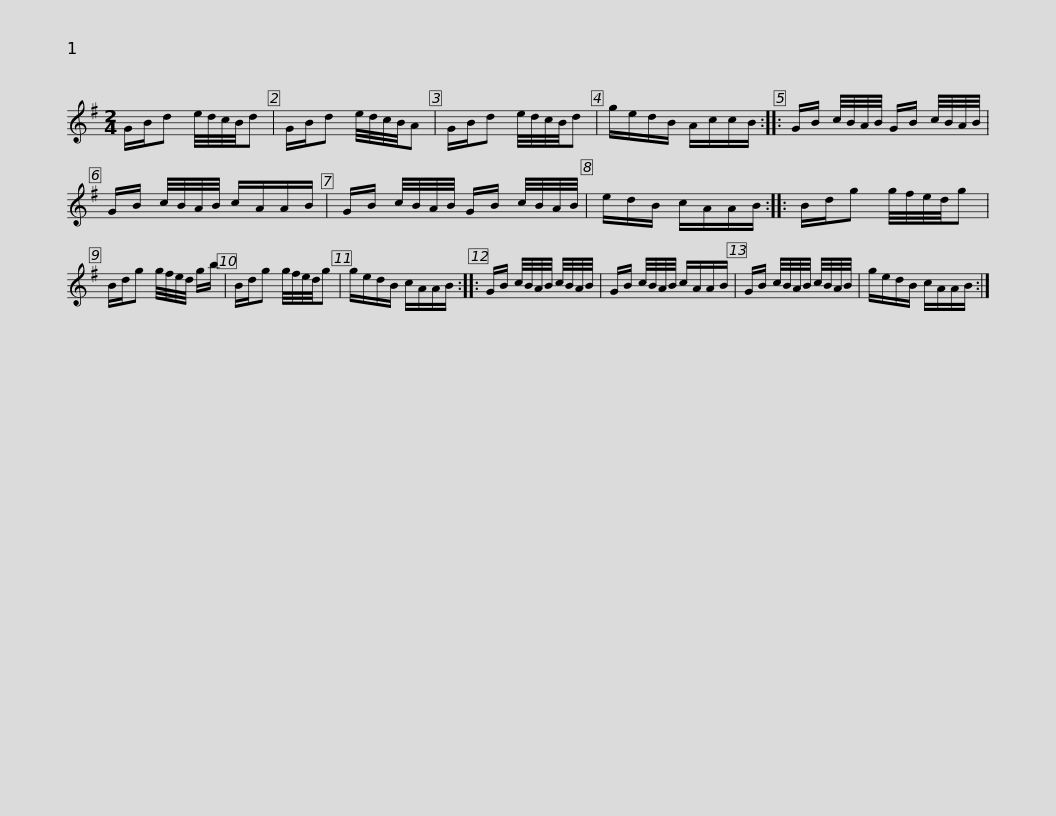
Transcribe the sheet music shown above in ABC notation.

X:1
L:1/8
M:2/4
I:linebreak $
K:G
V:1 treble
V:1
 G/B/d e/4d/4c/4B/4d | G/B/d e/4d/4c/4B/4A | G/B/d e/4d/4c/4B/4d | g/e/d/B/ A/c/c/B/ :: G/B/ c/4B/4A/4B/4 G/B/ c/4B/4A/4B/4 |$ %5
 G/B/ c/4B/4A/4B/4 c/A/A/B/ | G/B/ c/4B/4A/4B/4 G/B/ c/4B/4A/4B/4 | e/d/B/ c/A/A/B/ :: B/d/g g/4f/4e/4d/4g | B/d/g g/4f/4e/4d/4 g/b/ |$ %10
 B/d/g g/4f/4e/4d/4g | g/e/d/B/ c/A/A/B/ :: G/B/ c/4B/4A/4B/4 c/4B/4A/4B/4 | G/B/ c/4B/4A/4B/4 c/A/A/B/ | G/B/ c/4B/4A/4B/4 c/4B/4A/4B/4 |$ %15
 g/e/d/B/ c/A/A/B/ :| %16
